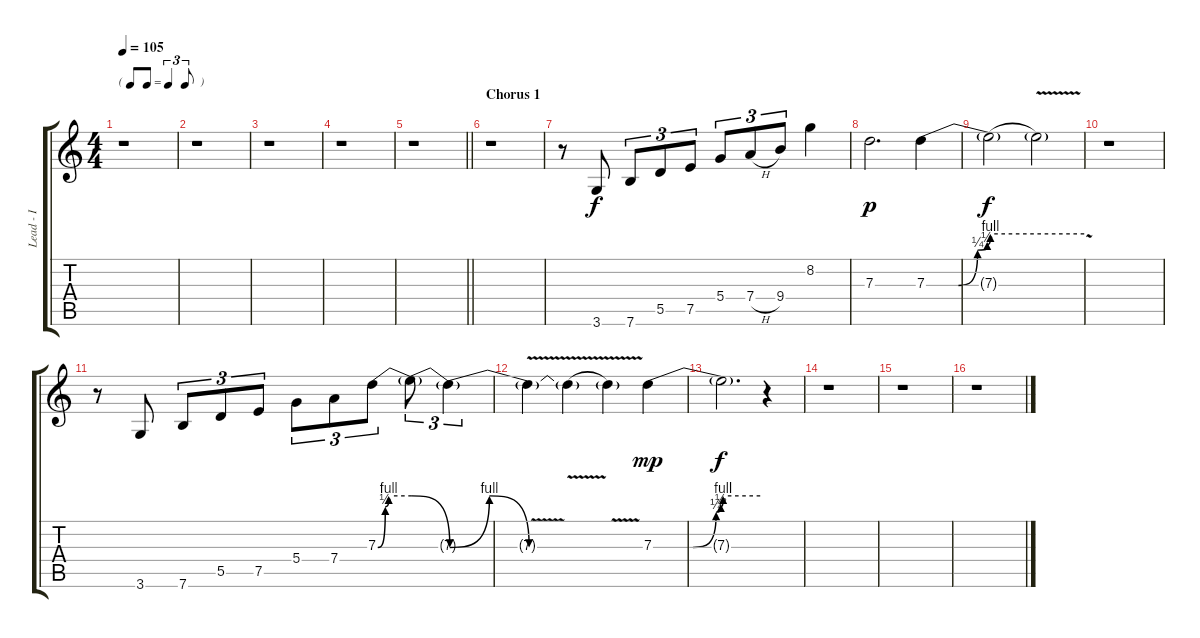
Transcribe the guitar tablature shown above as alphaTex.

\track ("Lead - I" "Lead - I") {instrument distortionguitar}
\staff {score tabs}
\tuning (E4 B3 G3 D3 A2 E2) {hide}
\ts (4 4)
\tf triplet8th
\tempo 105
\clef g2
\ks c
r.1{dy f} |
r.1 |
r.1 |
r.1 |
\barLineRight lightlight
r.1 |
\section ("" "Chorus 1")
r.1 |
r.8 3.6.8 7.6.8{tu (3 2)} 5.5.8{tu (3 2)} 7.5.8{tu (3 2)} 5.4.8{tu (3 2)} 7.4{h}.8{tu (3 2)} 9.4.8{tu (3 2)} 8.2.4 |
7.3.2{d dy p} 7.3{be (custom 0 0 30 0 48 1 57 2 60 4)}.4 |
7.3{be (hold 0 4 60 4) t}.2{dy f} 7.3{v t}.2 |
r.1 |
r.8 3.6.8 7.6.8{tu (3 2)} 5.5.8{tu (3 2)} 7.5.8{tu (3 2)} 5.4.8{tu (3 2)} 7.4.8{tu (3 2)} 7.3{be (custom 0 0 13 2 19 4 60 4)}.8{tu (3 2)} 7.3{be (release 0 4 60 0) t}.8{tu (3 2)} 7.3{be (bendrelease 0 0 10 4 54 4 60 0) t}.4{tu (3 2)} |
7.3{v t}.4 7.3{be (hold 0 0 60 0) t}.4 7.3{v t}.4 7.3{be (custom 0 0 34 0 54 1 58 2 60 4)}.4{dy mp} |
7.3{be (hold 0 4 60 4) t}.2{d dy f} r.4 |
r.1 |
r.1 |
r.1
